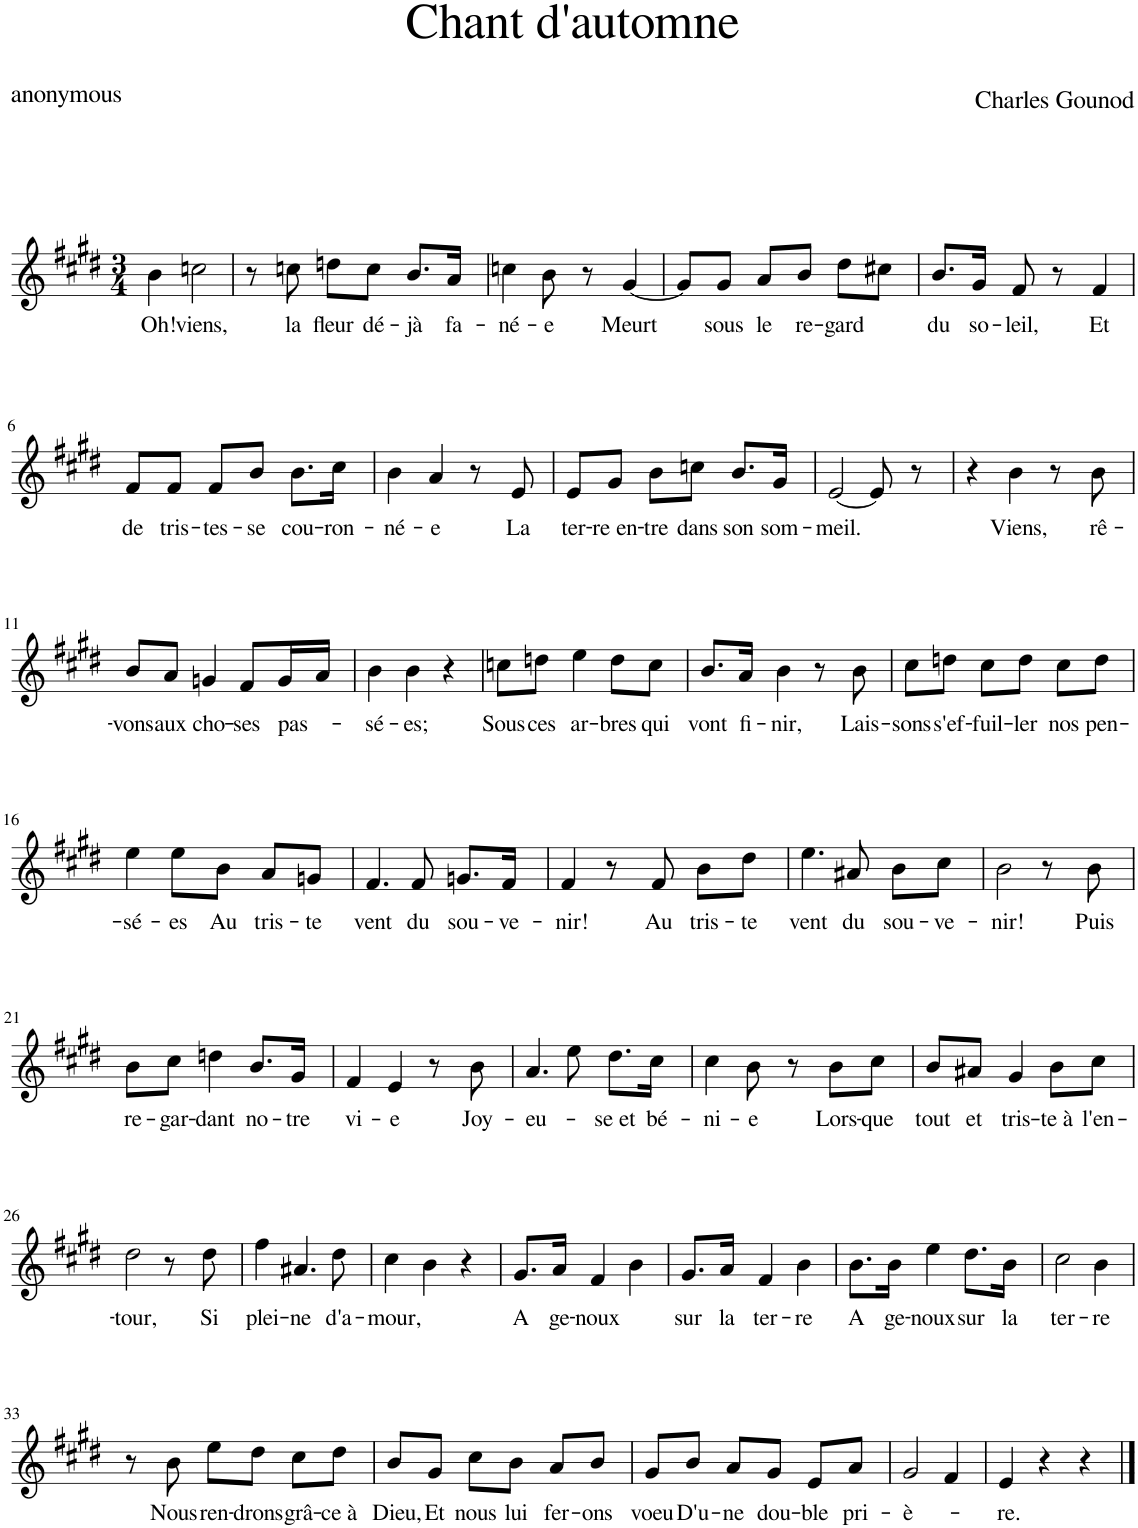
**kern	**text
*part1	*part1
*staff1	*staff1
*I"Piano	*
*I'Pno	*
*clefG2	*
*k[f#c#g#d#]	*
*M3/4	*
=1	=1
!	!LO:LY:b
4b\	Oh!
!	!LO:LY:b
2ccn\	viens,
=2	=2
8r	.
!	!LO:LY:b
8ccn\	la
!	!LO:LY:b
8ddn\L	fleur
!	!LO:LY:b
8cc\J	dé-
!	!LO:LY:b
8.b/L	-jà
!	!LO:LY:b
16a/Jk	fa-
=3	=3
!	!LO:LY:b
4ccn\	-né-
!	!LO:LY:b
8b\	-e
8r	.
!	!LO:LY:b
[4g#/	Meurt
=4	=4
8g#/L]	.
!	!LO:LY:b
8g#/J	sous
!	!LO:LY:b
8a/L	le
!	!LO:LY:b
8b/J	re-
!	!LO:LY:b
8dd#\L	-gard
8cc#X\J	.
=5	=5
!	!LO:LY:b
8.b/L	du
!	!LO:LY:b
16g#/Jk	so-
!	!LO:LY:b
8f#/	-leil,
8r	.
!	!LO:LY:b
4f#/	Et
!!LO:LB:g=z
=6	=6
!	!LO:LY:b
8f#/L	de
!	!LO:LY:b
8f#/J	tris-
!	!LO:LY:b
8f#/L	-tes-
!	!LO:LY:b
8b/J	-se
!	!LO:LY:b
8.b\L	cou-
!	!LO:LY:b
16cc#\Jk	-ron-
=7	=7
!	!LO:LY:b
4b\	-né-
!	!LO:LY:b
4a/	-e
8r	.
!	!LO:LY:b
8e/	La
=8	=8
!	!LO:LY:b
8e/L	ter-
!	!LO:LY:b
8g#/J	-re en-
!	!LO:LY:b
8b\L	-tre
!	!LO:LY:b
8ccn\J	dans
!	!LO:LY:b
8.b/L	son
!	!LO:LY:b
16g#/Jk	som-
=9	=9
!	!LO:LY:b
[2e/	-meil.
8e/]	.
8r	.
=10	=10
4r	.
!	!LO:LY:b
4b\	Viens,
8r	.
!	!LO:LY:b
8b\	rê-
!!LO:LB:g=z
=11	=11
!	!LO:LY:b
8b/L	-vons
!	!LO:LY:b
8a/J	aux
!	!LO:LY:b
4gn/	cho-
!	!LO:LY:b
8f#/L	-ses
!	!LO:LY:b
16g/L	pas-
16a/JJ	.
=12	=12
!	!LO:LY:b
4b\	-sé-
!	!LO:LY:b
4b\	-es;
4r	.
=13	=13
!	!LO:LY:b
8ccn\L	Sous
!	!LO:LY:b
8ddn\J	ces
!	!LO:LY:b
4ee\	ar-
!	!LO:LY:b
8dd\L	-bres
!	!LO:LY:b
8cc\J	qui
=14	=14
!	!LO:LY:b
8.b/L	vont
!	!LO:LY:b
16a/Jk	fi-
!	!LO:LY:b
4b\	-nir,
8r	.
!	!LO:LY:b
8b\	Lais-
=15	=15
!	!LO:LY:b
8cc#\L	-sons
!	!LO:LY:b
8ddn\J	s'ef-
!	!LO:LY:b
8cc#\L	-fuil-
!	!LO:LY:b
8dd\J	-ler
!	!LO:LY:b
8cc#\L	nos
!	!LO:LY:b
8dd\J	pen-
!!LO:LB:g=z
=16	=16
!	!LO:LY:b
4ee\	-sé-
!	!LO:LY:b
8ee\L	-es
!	!LO:LY:b
8b\J	Au
!	!LO:LY:b
8a/L	tris-
!	!LO:LY:b
8gn/J	-te
=17	=17
!	!LO:LY:b
4.f#/	vent
!	!LO:LY:b
8f#/	du
!	!LO:LY:b
8.gn/L	sou-
!	!LO:LY:b
16f#/Jk	-ve-
=18	=18
!	!LO:LY:b
4f#/	-nir!
8r	.
!	!LO:LY:b
8f#/	Au
!	!LO:LY:b
8b\L	tris-
!	!LO:LY:b
8dd#\J	-te
=19	=19
!	!LO:LY:b
4.ee\	vent
!	!LO:LY:b
8a#X/	du
!	!LO:LY:b
8b\L	sou-
!	!LO:LY:b
8cc#\J	-ve-
=20	=20
!	!LO:LY:b
2b\	-nir!
8r	.
!	!LO:LY:b
8b\	Puis
!!LO:LB:g=z
=21	=21
!	!LO:LY:b
8b\L	re-
!	!LO:LY:b
8cc#\J	-gar-
!	!LO:LY:b
4ddn\	-dant
!	!LO:LY:b
8.b/L	no-
!	!LO:LY:b
16g#/Jk	-tre
=22	=22
!	!LO:LY:b
4f#/	vi-
!	!LO:LY:b
4e/	-e
8r	.
!	!LO:LY:b
8b\	Joy-
=23	=23
!	!LO:LY:b
4.a/	-eu-
8ee\	.
!	!LO:LY:b
8.dd#\L	-se et
!	!LO:LY:b
16cc#\Jk	bé-
=24	=24
!	!LO:LY:b
4cc#\	-ni-
!	!LO:LY:b
8b\	-e
8r	.
!	!LO:LY:b
8b\L	Lors-
!	!LO:LY:b
8cc#\J	-que
=25	=25
!	!LO:LY:b
8b/L	tout
!	!LO:LY:b
8a#X/J	et
!	!LO:LY:b
4g#/	tris-
!	!LO:LY:b
8b\L	-te à
!	!LO:LY:b
8cc#\J	l'en-
!!LO:LB:g=z
=26	=26
!	!LO:LY:b
2dd#\	-tour,
8r	.
!	!LO:LY:b
8dd#\	Si
=27	=27
!	!LO:LY:b
4ff#\	plei-
!	!LO:LY:b
4.a#X/	-ne
!	!LO:LY:b
8dd#\	d'a-
=28	=28
!	!LO:LY:b
4cc#\	-mour,
4b\	.
4r	.
=29	=29
!	!LO:LY:b
8.g#/L	A
!	!LO:LY:b
16a/Jk	ge-
!	!LO:LY:b
4f#/	-noux
4b\	.
=30	=30
!	!LO:LY:b
8.g#/L	sur
!	!LO:LY:b
16a/Jk	la
!	!LO:LY:b
4f#/	ter-
!	!LO:LY:b
4b\	-re
=31	=31
!	!LO:LY:b
8.b\L	A
!	!LO:LY:b
16b\Jk	ge-
!	!LO:LY:b
4ee\	-noux
!	!LO:LY:b
8.dd#\L	sur
!	!LO:LY:b
16b\Jk	la
=32	=32
!	!LO:LY:b
2cc#\	ter-
!	!LO:LY:b
4b\	-re
!!LO:LB:g=z
=33	=33
8r	.
!	!LO:LY:b
8b\	Nous
!	!LO:LY:b
8ee\L	ren-
!	!LO:LY:b
8dd#\J	-drons
!	!LO:LY:b
8cc#\L	grâ-
!	!LO:LY:b
8dd#\J	-ce à
=34	=34
!	!LO:LY:b
8b/L	Dieu,
!	!LO:LY:b
8g#/J	Et
!	!LO:LY:b
8cc#\L	nous
!	!LO:LY:b
8b\J	lui
!	!LO:LY:b
8a/L	fer-
!	!LO:LY:b
8b/J	-ons
=35	=35
!	!LO:LY:b
8g#/L	voeu
!	!LO:LY:b
8b/J	D'u-
!	!LO:LY:b
8a/L	-ne
!	!LO:LY:b
8g#/J	dou-
!	!LO:LY:b
8e/L	-ble
!	!LO:LY:b
8a/J	pri-
=36	=36
!	!LO:LY:b
2g#/	-è-
4f#/	.
=37	=37
!	!LO:LY:b
4e/	-re.
4r	.
4r	.
==	==
*-	*-
